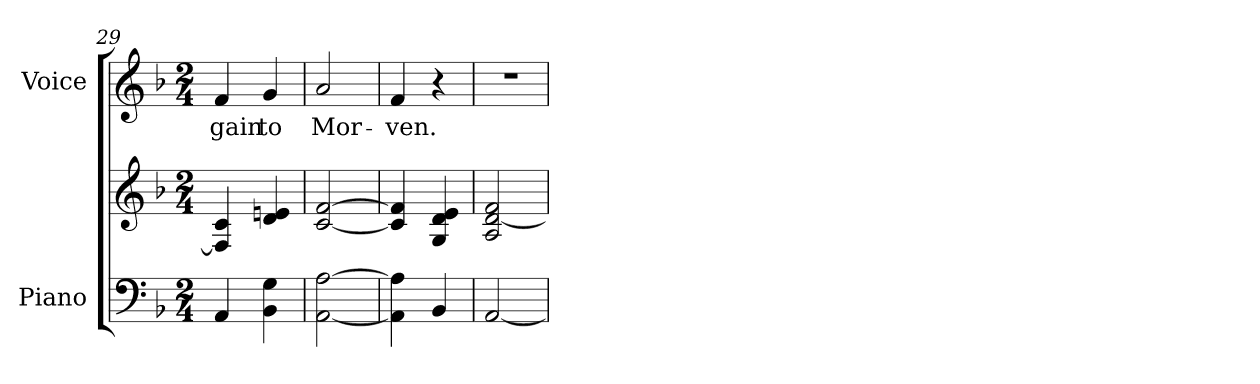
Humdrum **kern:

**kern	**kern	**kern	**text
*part2	*part2	*part1	*part1
*staff3	*staff2	*staff1	*staff1
*I"Piano	*	*I"Voice	*
*I'Pno	*	*	*
*clefF4	*clefG2	*clefG2	*
*k[b-]	*k[b-]	*k[b-]	*
*M2/4	*M2/4	*M2/4	*
=29	=29	=29	=29
4AA/	4F/] 4c/	4f/	-gain
4BB-\ 4G\	4d/ 4en/	4g/	to
=30	=30	=30	=30
[2AA\ [2A\	[2c/ [2f/	2a/	Mor-
=31	=31	=31	=31
4AA\] 4A\]	4c/] 4f/]	4f/	-ven.
4BB-/	4G/ 4d/ 4e/	4r	.
=32	=32	=32	=32
[<2AA/	2A/ [2d/ 2f/	2r	.
=	=	=	=
*-	*-	*-	*-
